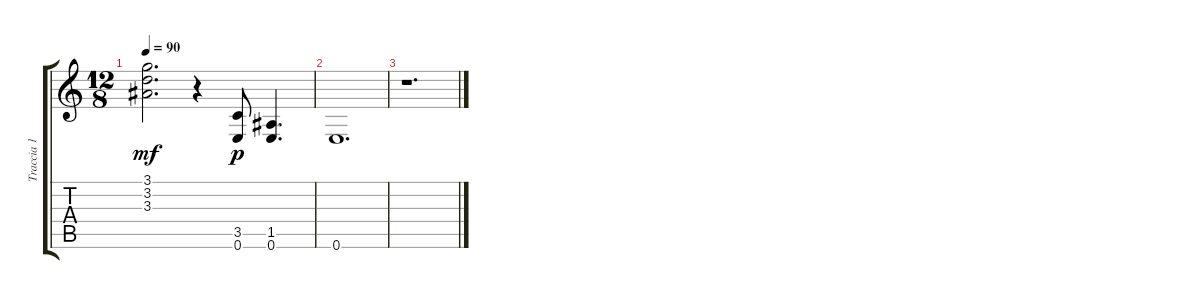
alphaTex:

\track ("Traccia 1" "Traccia 1") {instrument overdrivenguitar}
\staff {score tabs}
\tuning (E4 B3 G3 D3 A2 E2) {hide}
\ts (12 8)
\tempo 90
\clef g2
\ks c
(3.1{t} 3.2{t} 3.3{t}).2{d dy mf} r.4 (3.5 0.6).8{dy p} (1.5 0.6).4{d} |
0.6.1{d} |
r.1{d}
